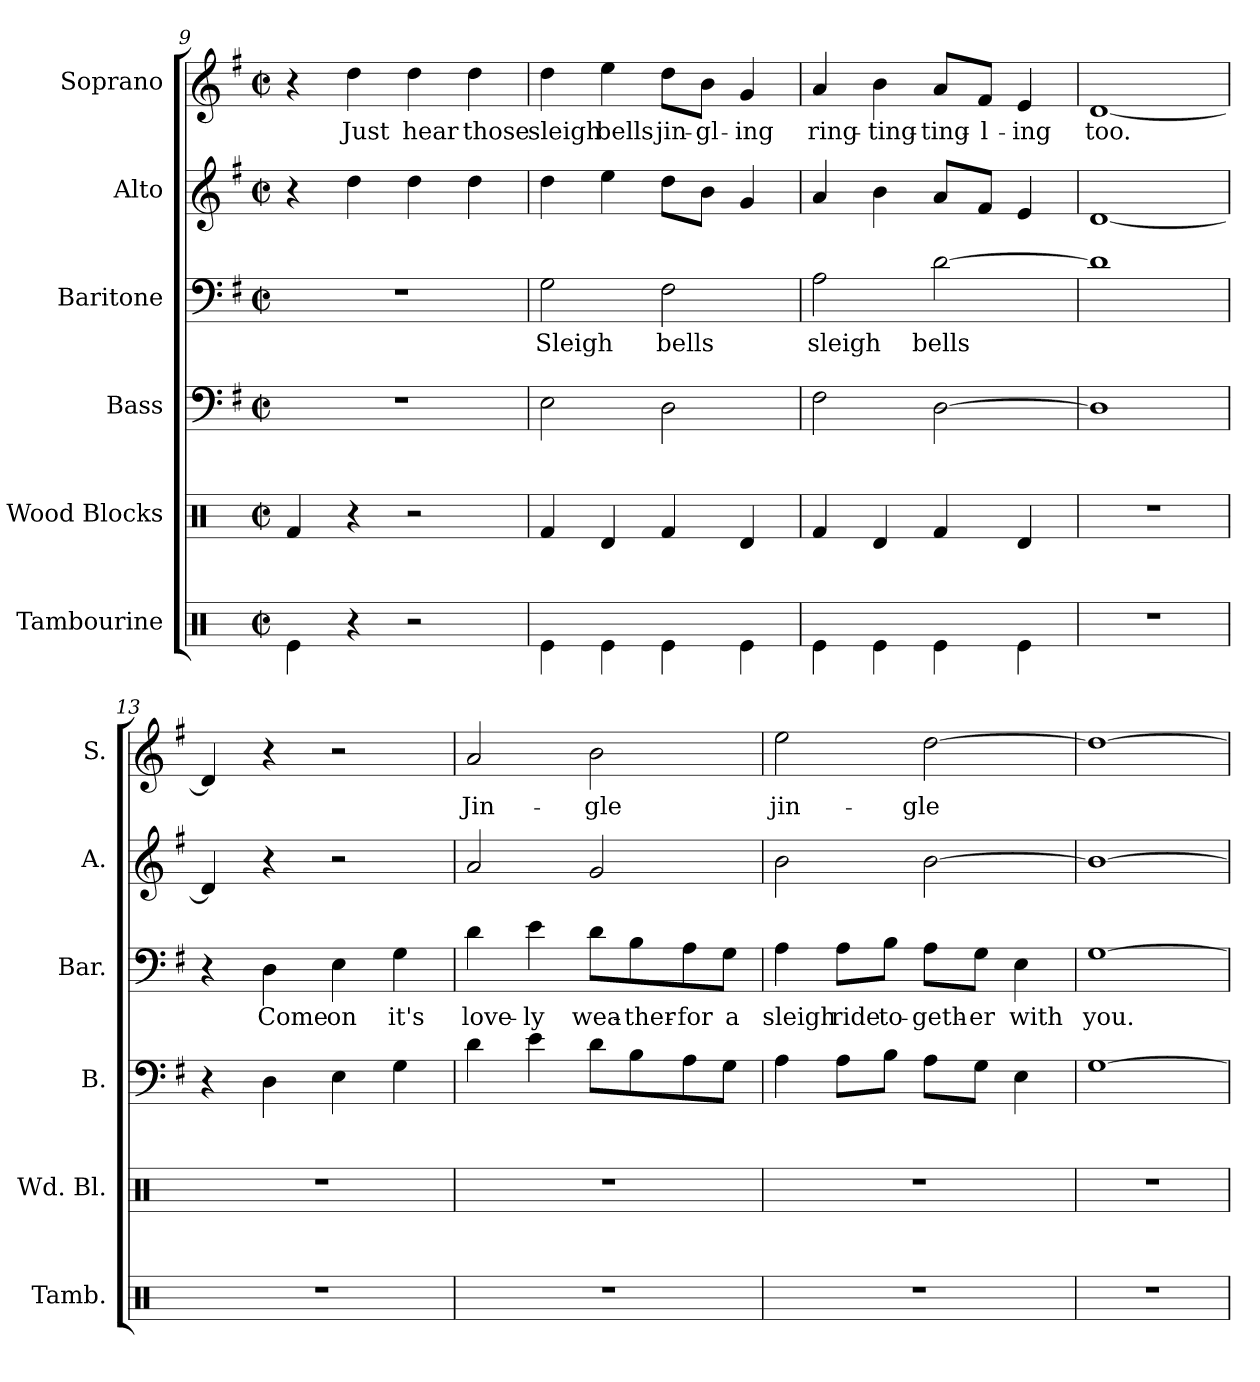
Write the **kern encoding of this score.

**kern	**kern	**kern	**dynam	**kern	**text	**kern	**dynam	**kern	**text
*part6	*part5	*part4	*part4	*part3	*part3	*part2	*part2	*part1	*part1
*staff6	*staff5	*staff4	*staff4	*staff3	*staff3	*staff2	*staff2	*staff1	*staff1
*I"Tambourine	*I"Wood Blocks	*I"Bass	*	*I"Baritone	*	*I"Alto	*	*I"Soprano	*
*I'Tamb.	*I'Wd. Bl.	*I'B.	*	*I'Bar.	*	*I'A.	*	*I'S.	*
*clefX	*clefX	*clefF4	*	*clefF4	*	*clefG2	*	*clefG2	*
*k[]	*k[]	*k[f#]	*	*k[f#]	*	*k[f#]	*	*k[f#]	*
*M2/2	*M2/2	*M2/2	*	*M2/2	*	*M2/2	*	*M2/2	*
*met(c|)	*met(c|)	*met(c|)	*	*met(c|)	*	*met(c|)	*	*met(c|)	*
=9	=9	=9	=9	=9	=9	=9	=9	=9	=9
4Re\	4Rf/	1r	.	1r	.	4r	.	4r	.
!	!	!	!	!	!	!	!LO:DY:a	!	!LO:LY:b
!	!	!	!	!	!	!	!LO:DY:n=1:b	!	!
4r	4r	.	.	.	.	4dd\	mf mf	4dd\	Just
!	!	!	!	!	!	!	!	!	!LO:LY:b
2r	2r	.	.	.	.	4dd\	.	4dd\	hear
!	!	!	!	!	!	!	!	!	!LO:LY:b
.	.	.	.	.	.	4dd\	.	4dd\	those
=10	=10	=10	=10	=10	=10	=10	=10	=10	=10
!	!	!	!LO:DY:a	!	!LO:LY:b	!	!	!	!LO:LY:b
!	!	!	!LO:DY:n=1:b	!	!	!	!	!	!
4Re\	4Rf/	2E\	mf mf	2G\	Sleigh	4dd\	.	4dd\	sleigh
!	!	!	!	!	!	!	!	!	!LO:LY:b
4Re\	4Rd/	.	.	.	.	4ee\	.	4ee\	bells
!	!	!	!	!	!LO:LY:b	!	!	!	!LO:LY:b
4Re\	4Rf/	2D\	.	2F#\	bells	8dd\L	.	8dd\L	jin-
!	!	!	!	!	!	!	!	!	!LO:LY:b
.	.	.	.	.	.	8b\J	.	8b\J	-gl-
!	!	!	!	!	!	!	!	!	!LO:LY:b
4Re\	4Rd/	.	.	.	.	4g/	.	4g/	-ing
=11	=11	=11	=11	=11	=11	=11	=11	=11	=11
!	!	!	!	!	!LO:LY:b	!	!	!	!LO:LY:b
4Re\	4Rf/	2F#\	.	2A\	sleigh	4a/	.	4a/	ring-
!	!	!	!	!	!	!	!	!	!LO:LY:b
4Re\	4Rd/	.	.	.	.	4b\	.	4b\	-ting-
!	!	!	!	!	!LO:LY:b	!	!	!	!LO:LY:b
4Re\	4Rf/	[2D\	.	[2d\	bells	8a/L	.	8a/L	-ting-
!	!	!	!	!	!	!	!	!	!LO:LY:b
.	.	.	.	.	.	8f#/J	.	8f#/J	-l-
!	!	!	!	!	!	!	!	!	!LO:LY:b
4Re\	4Rd/	.	.	.	.	4e/	.	4e/	-ing
=12	=12	=12	=12	=12	=12	=12	=12	=12	=12
!	!	!	!	!	!	!	!	!	!LO:LY:b
1r	1r	1D]	.	1d]	.	[1d	.	[1d	too.
!!LO:LB:g=z
=13	=13	=13	=13	=13	=13	=13	=13	=13	=13
1r	1r	4r	.	4r	.	4d/]	.	4d/]	.
!	!	!	!	!	!LO:LY:b	!	!	!	!
.	.	4D\	.	4D\	Come	4r	.	4r	.
!	!	!	!	!	!LO:LY:b	!	!	!	!
.	.	4E\	.	4E\	on	2r	.	2r	.
!	!	!	!	!	!LO:LY:b	!	!	!	!
.	.	4G\	.	4G\	it's	.	.	.	.
=14	=14	=14	=14	=14	=14	=14	=14	=14	=14
!	!	!	!	!	!LO:LY:b	!	!	!	!LO:LY:b
1r	1r	4d\	.	4d\	love-	2a/	.	2a/	Jin-
!	!	!	!	!	!LO:LY:b	!	!	!	!
.	.	4e\	.	4e\	-ly	.	.	.	.
!	!	!	!	!	!LO:LY:b	!	!	!	!LO:LY:b
.	.	8d\L	.	8d\L	wea-	2g/	.	2b\	-gle
!	!	!	!	!	!LO:LY:b	!	!	!	!
.	.	8B\	.	8B\	-ther-	.	.	.	.
!	!	!	!	!	!LO:LY:b	!	!	!	!
.	.	8A\	.	8A\	-for	.	.	.	.
!	!	!	!	!	!LO:LY:b	!	!	!	!
.	.	8G\J	.	8G\J	a	.	.	.	.
=15	=15	=15	=15	=15	=15	=15	=15	=15	=15
!	!	!	!	!	!LO:LY:b	!	!	!	!LO:LY:b
1r	1r	4A\	.	4A\	sleigh	2b\	.	2ee\	jin-
!	!	!	!	!	!LO:LY:b	!	!	!	!
.	.	8A\L	.	8A\L	ride	.	.	.	.
!	!	!	!	!	!LO:LY:b	!	!	!	!
.	.	8B\J	.	8B\J	to-	.	.	.	.
!	!	!	!	!	!LO:LY:b	!	!	!	!LO:LY:b
.	.	8A\L	.	8A\L	-geth-	[2b\	.	[2dd\	-gle
!	!	!	!	!	!LO:LY:b	!	!	!	!
.	.	8G\J	.	8G\J	-er	.	.	.	.
!	!	!	!	!	!LO:LY:b	!	!	!	!
.	.	4E\	.	4E\	with	.	.	.	.
=16	=16	=16	=16	=16	=16	=16	=16	=16	=16
!	!	!	!	!	!LO:LY:b	!	!	!	!
1r	1r	[1G	.	[1G	you.	1b_	.	1dd_	.
=	=	=	=	=	=	=	=	=	=
*-	*-	*-	*-	*-	*-	*-	*-	*-	*-
